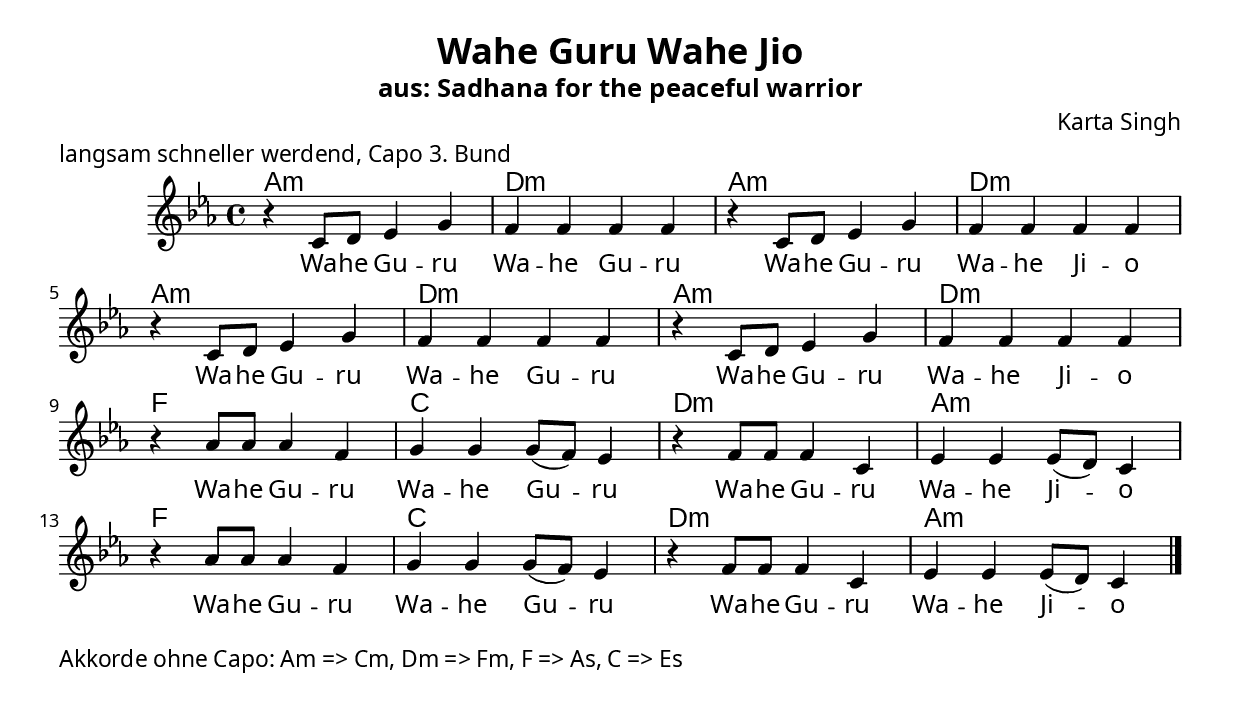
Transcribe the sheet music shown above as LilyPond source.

\include "deutsch.ly"
\version "2.18.0"
\include "../paper.ily"

melodie =  \relative d' {
  r4 c8 d es4 g | f f f f |
  r4 c8 d es4 g | f f f f |
  r4 c8 d es4 g | f f f f |
  r4 c8 d es4 g | f f f f |\break
  r4 as8 as8 as4 f | g g g8( f) es4 |
  r4 f8 f f4 c | es es es8( d) c4 |
  r4 as'8 as8 as4 f | g g g8( f) es4 |
  r4 f8 f f4 c | es es es8( d) c4 |  
    \bar "|."
   
}

textI = \lyricmode {
  Wa -- he Gu -- ru Wa -- he Gu -- ru Wa -- he Gu -- ru Wa -- he Ji -- o
  Wa -- he Gu -- ru Wa -- he Gu -- ru Wa -- he Gu -- ru Wa -- he Ji -- o
  Wa -- he Gu -- ru Wa -- he Gu -- ru Wa -- he Gu -- ru Wa -- he Ji -- o
  Wa -- he Gu -- ru Wa -- he Gu -- ru Wa -- he Gu -- ru Wa -- he Ji -- o
}


chordSymbols = \chordmode {
  \semiGermanChords
  a1:m d:m a:m d:m |
  a:m d:m a:m d:m |
  f c d:m a:m |
  f c d:m a:m
}

\score {
       <<
	 \context ChordNames {
	   \set Score.markFormatter = #format-mark-box-letters
	   \chordSymbols
	 }
	 \new Staff {
	    \time 4/4
	    \key c \minor
	     \new Voice = "mel" { \melodie  \bar "|." }
	   }
	   \new Lyrics \lyricsto "mel" {
	     \textI
	   }
       >>
	\layout {
	  \context {\Staff \RemoveEmptyStaves }
	}
       \header {
	 title = "Wahe Guru Wahe Jio"
	 composer = "Karta Singh"
	 subtitle = "aus: Sadhana for the peaceful warrior"
	 meter = "langsam schneller werdend, Capo 3. Bund"
       }
     }
\markup{Akkorde ohne Capo: Am => Cm, Dm => Fm, F => As, C => Es}